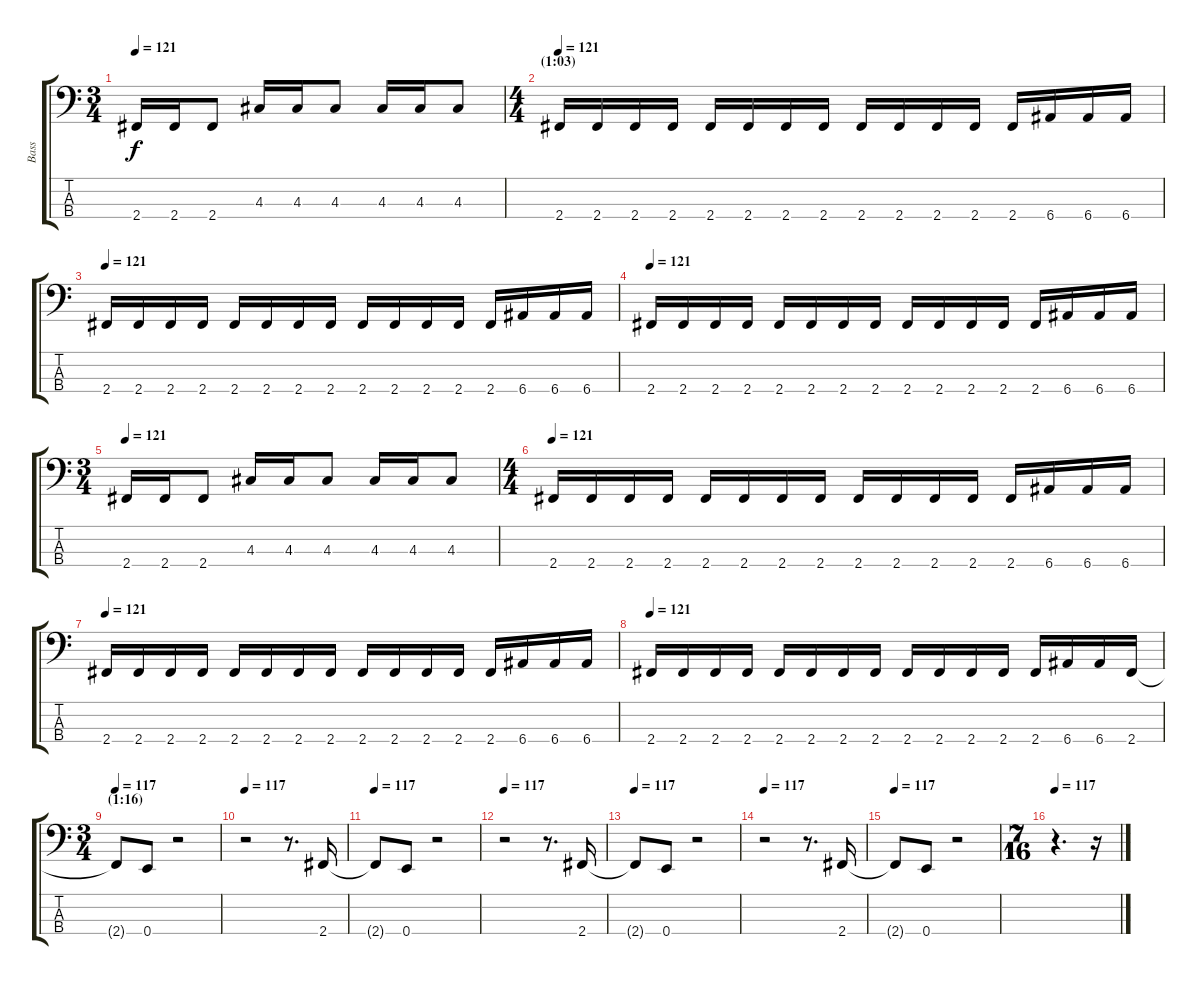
\track ("Bass" "Bass") {instrument electricbassfinger}
\staff {score tabs}
\tuning (G2 D2 A1 E1) {hide}
\ts (3 4)
\tempo 121
\clef f4
\ks c
2.4.16{dy f} 2.4.16 2.4.8 4.3.16 4.3.16 4.3.8 4.3.16 4.3.16 4.3.8 |
\ts (4 4)
\section ("" "(1:03)")
\tempo 121
2.4.16 2.4.16 2.4.16 2.4.16 2.4.16 2.4.16 2.4.16 2.4.16 2.4.16 2.4.16 2.4.16 2.4.16 2.4.16 6.4.16 6.4.16 6.4.16 |
\tempo 121
2.4.16 2.4.16 2.4.16 2.4.16 2.4.16 2.4.16 2.4.16 2.4.16 2.4.16 2.4.16 2.4.16 2.4.16 2.4.16 6.4.16 6.4.16 6.4.16 |
\tempo 121
2.4.16 2.4.16 2.4.16 2.4.16 2.4.16 2.4.16 2.4.16 2.4.16 2.4.16 2.4.16 2.4.16 2.4.16 2.4.16 6.4.16 6.4.16 6.4.16 |
\ts (3 4)
\tempo 121
2.4.16 2.4.16 2.4.8 4.3.16 4.3.16 4.3.8 4.3.16 4.3.16 4.3.8 |
\ts (4 4)
\tempo 121
2.4.16 2.4.16 2.4.16 2.4.16 2.4.16 2.4.16 2.4.16 2.4.16 2.4.16 2.4.16 2.4.16 2.4.16 2.4.16 6.4.16 6.4.16 6.4.16 |
\tempo 121
2.4.16 2.4.16 2.4.16 2.4.16 2.4.16 2.4.16 2.4.16 2.4.16 2.4.16 2.4.16 2.4.16 2.4.16 2.4.16 6.4.16 6.4.16 6.4.16 |
\tempo 121
2.4.16 2.4.16 2.4.16 2.4.16 2.4.16 2.4.16 2.4.16 2.4.16 2.4.16 2.4.16 2.4.16 2.4.16 2.4.16 6.4.16 6.4.16 2.4.16 |
\ts (3 4)
\section ("" "(1:16)")
\tempo 117
2.4{t}.8 0.4.8 r.2 |
\tempo 117
r.2 r.8{d} 2.4.16 |
\tempo 117
2.4{t}.8 0.4.8 r.2 |
\tempo 117
r.2 r.8{d} 2.4.16 |
\tempo 117
2.4{t}.8 0.4.8 r.2 |
\tempo 117
r.2 r.8{d} 2.4.16 |
\tempo 117
2.4{t}.8 0.4.8 r.2 |
\ts (7 16)
\tempo 117
r.4{d} r.16
